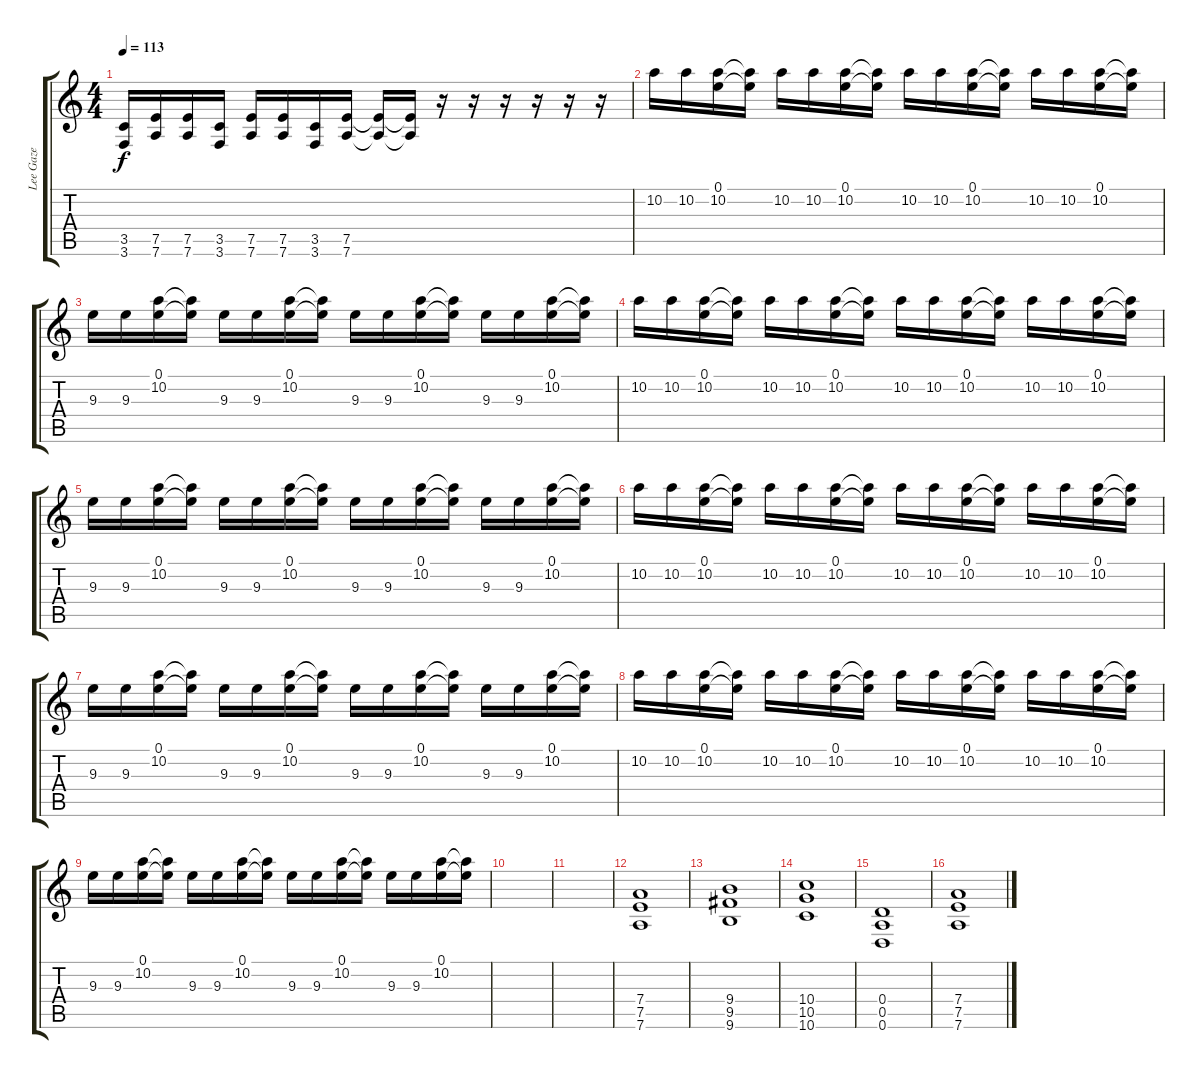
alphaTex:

\track ("Lee Gaze" "Lee Gaze") {instrument electricguitarmuted}
\staff {score tabs}
\tuning (E4 B3 G3 D3 A2 D2) {hide}
\ts (4 4)
\tempo 113
\clef g2
\ks c
(3.5 3.6).16{dy f} (7.5 7.6).16 (7.5 7.6).16 (3.5 3.6).16 (7.5 7.6).16 (7.5 7.6).16 (3.5 3.6).16 (7.5 7.6).16 (7.5{t} 7.6{t}).16 (7.5{t} 7.6{t}).16 r.16 r.16 r.16 r.16 r.16 r.16 |
10.2.16{volume 12 instrument overdrivenguitar} 10.2.16 (0.1 10.2).16 (0.1{t} 10.2{t}).16 10.2.16 10.2.16 (0.1 10.2).16 (0.1{t} 10.2{t}).16 10.2.16 10.2.16 (0.1 10.2).16 (0.1{t} 10.2{t}).16 10.2.16 10.2.16 (0.1 10.2).16 (0.1{t} 10.2{t}).16 |
9.3.16 9.3.16 (0.1 10.2).16 (0.1{t} 10.2{t}).16 9.3.16 9.3.16 (0.1 10.2).16 (0.1{t} 10.2{t}).16 9.3.16 9.3.16 (0.1 10.2).16 (0.1{t} 10.2{t}).16 9.3.16 9.3.16 (0.1 10.2).16 (0.1{t} 10.2{t}).16 |
10.2.16{volume 12 instrument overdrivenguitar} 10.2.16 (0.1 10.2).16 (0.1{t} 10.2{t}).16 10.2.16 10.2.16 (0.1 10.2).16 (0.1{t} 10.2{t}).16 10.2.16 10.2.16 (0.1 10.2).16 (0.1{t} 10.2{t}).16 10.2.16 10.2.16 (0.1 10.2).16 (0.1{t} 10.2{t}).16 |
9.3.16 9.3.16 (0.1 10.2).16 (0.1{t} 10.2{t}).16 9.3.16 9.3.16 (0.1 10.2).16 (0.1{t} 10.2{t}).16 9.3.16 9.3.16 (0.1 10.2).16 (0.1{t} 10.2{t}).16 9.3.16 9.3.16 (0.1 10.2).16 (0.1{t} 10.2{t}).16 |
10.2.16{volume 12 instrument overdrivenguitar} 10.2.16 (0.1 10.2).16 (0.1{t} 10.2{t}).16 10.2.16 10.2.16 (0.1 10.2).16 (0.1{t} 10.2{t}).16 10.2.16 10.2.16 (0.1 10.2).16 (0.1{t} 10.2{t}).16 10.2.16 10.2.16 (0.1 10.2).16 (0.1{t} 10.2{t}).16 |
9.3.16 9.3.16 (0.1 10.2).16 (0.1{t} 10.2{t}).16 9.3.16 9.3.16 (0.1 10.2).16 (0.1{t} 10.2{t}).16 9.3.16 9.3.16 (0.1 10.2).16 (0.1{t} 10.2{t}).16 9.3.16 9.3.16 (0.1 10.2).16 (0.1{t} 10.2{t}).16 |
10.2.16{volume 12 instrument overdrivenguitar} 10.2.16 (0.1 10.2).16 (0.1{t} 10.2{t}).16 10.2.16 10.2.16 (0.1 10.2).16 (0.1{t} 10.2{t}).16 10.2.16 10.2.16 (0.1 10.2).16 (0.1{t} 10.2{t}).16 10.2.16 10.2.16 (0.1 10.2).16 (0.1{t} 10.2{t}).16 |
9.3.16 9.3.16 (0.1 10.2).16 (0.1{t} 10.2{t}).16 9.3.16 9.3.16 (0.1 10.2).16 (0.1{t} 10.2{t}).16 9.3.16 9.3.16 (0.1 10.2).16 (0.1{t} 10.2{t}).16 9.3.16 9.3.16 (0.1 10.2).16 (0.1{t} 10.2{t}).16 |
|
|
(7.4 7.5 7.6).1{instrument overdrivenguitar} |
(9.4 9.5 9.6).1 |
(10.4 10.5 10.6).1 |
(0.4 0.5 0.6).1 |
(7.4 7.5 7.6).1{instrument distortionguitar}
